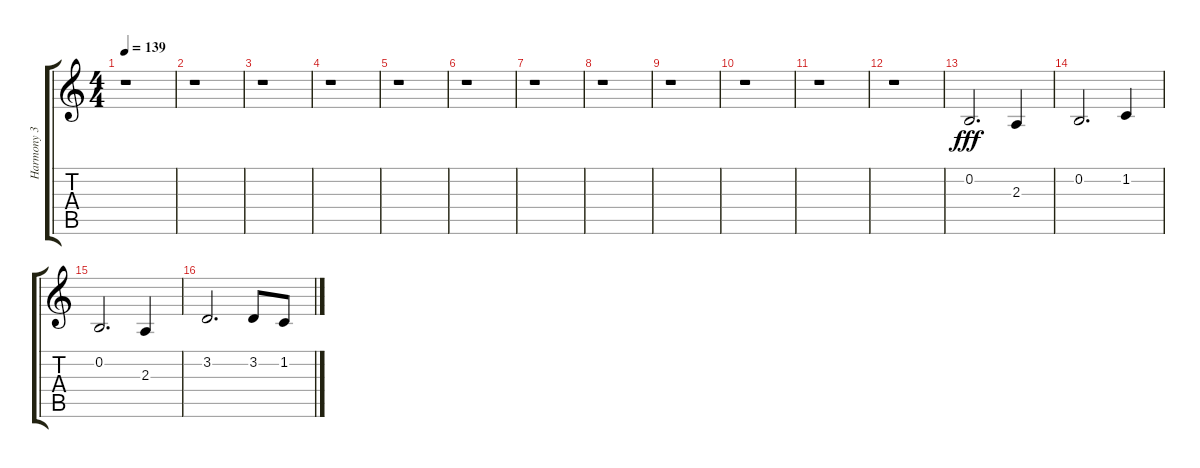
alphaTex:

\track ("Harmony 3" "Harmony 3") {instrument oboe}
\staff {score tabs}
\tuning (E4 B3 G3 D3 A2 E2) {hide}
\ts (4 4)
\tempo 139
\clef g2
\ks c
r.1{dy fff} |
r.1 |
r.1 |
r.1 |
r.1 |
r.1 |
r.1 |
r.1 |
r.1 |
r.1 |
r.1 |
r.1 |
0.2.2{d volume 6} 2.3.4 |
0.2.2{d} 1.2.4 |
0.2.2{d} 2.3.4 |
3.2.2{d} 3.2.8 1.2.8
